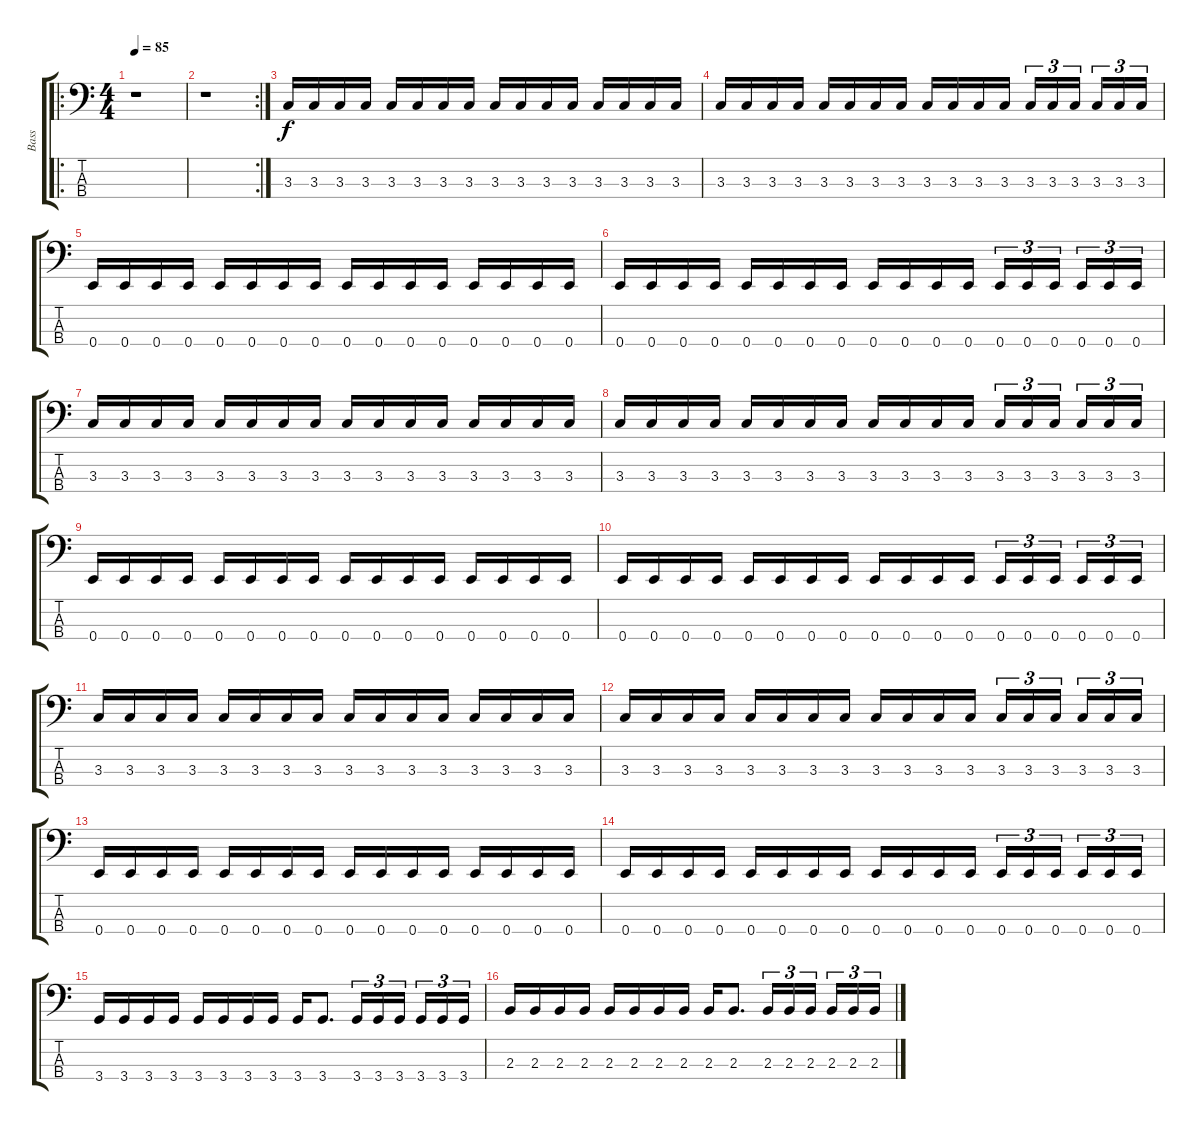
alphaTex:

\track ("Bass" "Bass") {instrument electricbassfinger}
\staff {score tabs}
\tuning (G2 D2 A1 E1) {hide}
\ro
\ts (4 4)
\tempo 85
\clef f4
\ks c
r.1{dy f instrument electricbassfinger} |
\rc 2
r.1 |
3.3.16 3.3.16 3.3.16 3.3.16 3.3.16 3.3.16 3.3.16 3.3.16 3.3.16 3.3.16 3.3.16 3.3.16 3.3.16 3.3.16 3.3.16 3.3.16 |
3.3.16 3.3.16 3.3.16 3.3.16 3.3.16 3.3.16 3.3.16 3.3.16 3.3.16 3.3.16 3.3.16 3.3.16 3.3.16{tu (3 2)} 3.3.16{tu (3 2)} 3.3.16{tu (3 2)} 3.3.16{tu (3 2)} 3.3.16{tu (3 2)} 3.3.16{tu (3 2)} |
0.4.16 0.4.16 0.4.16 0.4.16 0.4.16 0.4.16 0.4.16 0.4.16 0.4.16 0.4.16 0.4.16 0.4.16 0.4.16 0.4.16 0.4.16 0.4.16 |
0.4.16 0.4.16 0.4.16 0.4.16 0.4.16 0.4.16 0.4.16 0.4.16 0.4.16 0.4.16 0.4.16 0.4.16 0.4.16{tu (3 2)} 0.4.16{tu (3 2)} 0.4.16{tu (3 2)} 0.4.16{tu (3 2)} 0.4.16{tu (3 2)} 0.4.16{tu (3 2)} |
3.3.16 3.3.16 3.3.16 3.3.16 3.3.16 3.3.16 3.3.16 3.3.16 3.3.16 3.3.16 3.3.16 3.3.16 3.3.16 3.3.16 3.3.16 3.3.16 |
3.3.16 3.3.16 3.3.16 3.3.16 3.3.16 3.3.16 3.3.16 3.3.16 3.3.16 3.3.16 3.3.16 3.3.16 3.3.16{tu (3 2)} 3.3.16{tu (3 2)} 3.3.16{tu (3 2)} 3.3.16{tu (3 2)} 3.3.16{tu (3 2)} 3.3.16{tu (3 2)} |
0.4.16 0.4.16 0.4.16 0.4.16 0.4.16 0.4.16 0.4.16 0.4.16 0.4.16 0.4.16 0.4.16 0.4.16 0.4.16 0.4.16 0.4.16 0.4.16 |
0.4.16 0.4.16 0.4.16 0.4.16 0.4.16 0.4.16 0.4.16 0.4.16 0.4.16 0.4.16 0.4.16 0.4.16 0.4.16{tu (3 2)} 0.4.16{tu (3 2)} 0.4.16{tu (3 2)} 0.4.16{tu (3 2)} 0.4.16{tu (3 2)} 0.4.16{tu (3 2)} |
3.3.16 3.3.16 3.3.16 3.3.16 3.3.16 3.3.16 3.3.16 3.3.16 3.3.16 3.3.16 3.3.16 3.3.16 3.3.16 3.3.16 3.3.16 3.3.16 |
3.3.16 3.3.16 3.3.16 3.3.16 3.3.16 3.3.16 3.3.16 3.3.16 3.3.16 3.3.16 3.3.16 3.3.16 3.3.16{tu (3 2)} 3.3.16{tu (3 2)} 3.3.16{tu (3 2)} 3.3.16{tu (3 2)} 3.3.16{tu (3 2)} 3.3.16{tu (3 2)} |
0.4.16 0.4.16 0.4.16 0.4.16 0.4.16 0.4.16 0.4.16 0.4.16 0.4.16 0.4.16 0.4.16 0.4.16 0.4.16 0.4.16 0.4.16 0.4.16 |
0.4.16 0.4.16 0.4.16 0.4.16 0.4.16 0.4.16 0.4.16 0.4.16 0.4.16 0.4.16 0.4.16 0.4.16 0.4.16{tu (3 2)} 0.4.16{tu (3 2)} 0.4.16{tu (3 2)} 0.4.16{tu (3 2)} 0.4.16{tu (3 2)} 0.4.16{tu (3 2)} |
3.4.16 3.4.16 3.4.16 3.4.16 3.4.16 3.4.16 3.4.16 3.4.16 3.4.16 3.4.8{d} 3.4.16{tu (3 2)} 3.4.16{tu (3 2)} 3.4.16{tu (3 2)} 3.4.16{tu (3 2)} 3.4.16{tu (3 2)} 3.4.16{tu (3 2)} |
2.3.16 2.3.16 2.3.16 2.3.16 2.3.16 2.3.16 2.3.16 2.3.16 2.3.16 2.3.8{d} 2.3.16{tu (3 2)} 2.3.16{tu (3 2)} 2.3.16{tu (3 2)} 2.3.16{tu (3 2)} 2.3.16{tu (3 2)} 2.3.16{tu (3 2)}
